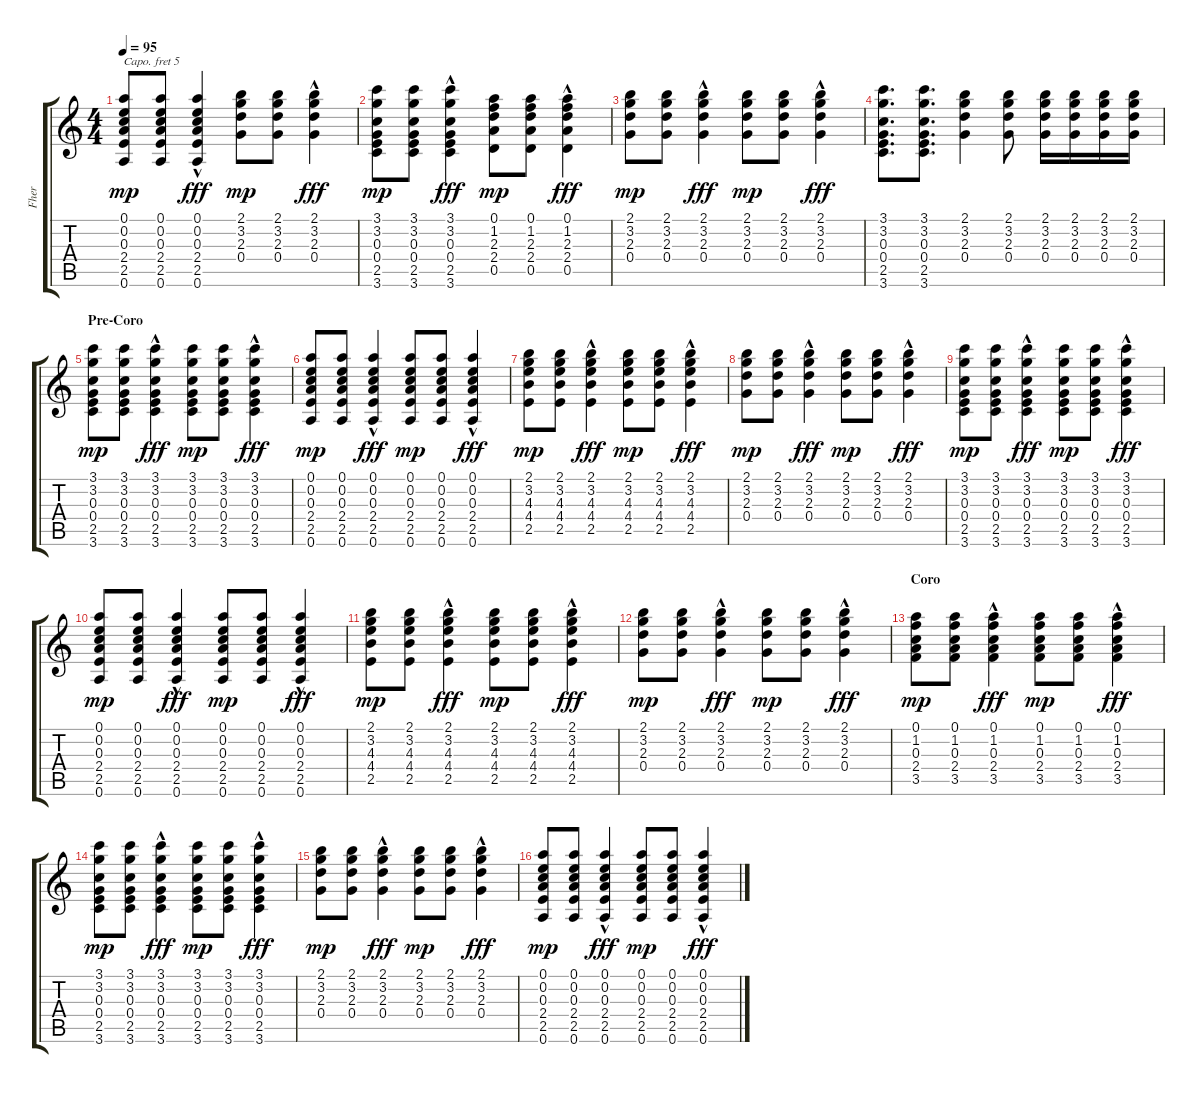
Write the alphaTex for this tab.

\track ("Fher" "Fher") {instrument electricguitarjazz}
\staff {score tabs}
\capo 5
\tuning (E4 B3 G3 D3 A2 E2) {hide}
\ts (4 4)
\tempo 95
\clef g2
\ks c
(0.1 0.2 0.3 2.4 2.5 0.6).8{dy mp} (0.1 0.2 0.3 2.4 2.5 0.6).8 (0.1{hac} 0.2{hac} 0.3{hac} 2.4{hac} 2.5{hac} 0.6{hac}).4{dy fff} (2.1 3.2 2.3 0.4).8{dy mp} (2.1 3.2 2.3 0.4).8 (2.1{hac} 3.2{hac} 2.3{hac} 0.4{hac}).4{dy fff} |
(3.1 3.2 0.3 0.4 2.5 3.6).8{dy mp} (3.1 3.2 0.3 0.4 2.5 3.6).8 (3.1{hac} 3.2{hac} 0.3{hac} 0.4{hac} 2.5{hac} 3.6{hac}).4{dy fff} (0.1 1.2 2.3 2.4 0.5).8{dy mp} (0.1 1.2 2.3 2.4 0.5).8 (0.1{hac} 1.2{hac} 2.3{hac} 2.4{hac} 0.5{hac}).4{dy fff} |
(2.1 3.2 2.3 0.4).8{dy mp} (2.1 3.2 2.3 0.4).8 (2.1{hac} 3.2{hac} 2.3{hac} 0.4{hac}).4{dy fff} (2.1 3.2 2.3 0.4).8{dy mp} (2.1 3.2 2.3 0.4).8 (2.1{hac} 3.2{hac} 2.3{hac} 0.4{hac}).4{dy fff} |
(3.1 3.2 0.3 0.4 2.5 3.6).8{d} (3.1 3.2 0.3 0.4 2.5 3.6).8{d} (2.1 3.2 2.3 0.4).4 (2.1 3.2 2.3 0.4).8 (2.1 3.2 2.3 0.4).16 (2.1 3.2 2.3 0.4).16 (2.1 3.2 2.3 0.4).16 (2.1 3.2 2.3 0.4).16 |
\section ("" "Pre-Coro")
(3.1 3.2 0.3 0.4 2.5 3.6).8{dy mp} (3.1 3.2 0.3 0.4 2.5 3.6).8 (3.1{hac} 3.2{hac} 0.3{hac} 0.4{hac} 2.5{hac} 3.6{hac}).4{dy fff} (3.1 3.2 0.3 0.4 2.5 3.6).8{dy mp} (3.1 3.2 0.3 0.4 2.5 3.6).8 (3.1{hac} 3.2{hac} 0.3{hac} 0.4{hac} 2.5{hac} 3.6{hac}).4{dy fff} |
(0.1 0.2 0.3 2.4 2.5 0.6).8{dy mp} (0.1 0.2 0.3 2.4 2.5 0.6).8 (0.1{hac} 0.2{hac} 0.3{hac} 2.4{hac} 2.5{hac} 0.6{hac}).4{dy fff} (0.1 0.2 0.3 2.4 2.5 0.6).8{dy mp} (0.1 0.2 0.3 2.4 2.5 0.6).8 (0.1{hac} 0.2{hac} 0.3{hac} 2.4{hac} 2.5{hac} 0.6{hac}).4{dy fff} |
(2.1 3.2 4.3 4.4 2.5).8{dy mp} (2.1 3.2 4.3 4.4 2.5).8 (2.1{hac} 3.2{hac} 4.3{hac} 4.4{hac} 2.5{hac}).4{dy fff} (2.1 3.2 4.3 4.4 2.5).8{dy mp} (2.1 3.2 4.3 4.4 2.5).8 (2.1{hac} 3.2{hac} 4.3{hac} 4.4{hac} 2.5{hac}).4{dy fff} |
(2.1 3.2 2.3 0.4).8{dy mp} (2.1 3.2 2.3 0.4).8 (2.1{hac} 3.2{hac} 2.3{hac} 0.4{hac}).4{dy fff} (2.1 3.2 2.3 0.4).8{dy mp} (2.1 3.2 2.3 0.4).8 (2.1{hac} 3.2{hac} 2.3{hac} 0.4{hac}).4{dy fff} |
(3.1 3.2 0.3 0.4 2.5 3.6).8{dy mp} (3.1 3.2 0.3 0.4 2.5 3.6).8 (3.1{hac} 3.2{hac} 0.3{hac} 0.4{hac} 2.5{hac} 3.6{hac}).4{dy fff} (3.1 3.2 0.3 0.4 2.5 3.6).8{dy mp} (3.1 3.2 0.3 0.4 2.5 3.6).8 (3.1{hac} 3.2{hac} 0.3{hac} 0.4{hac} 2.5{hac} 3.6{hac}).4{dy fff} |
(0.1 0.2 0.3 2.4 2.5 0.6).8{dy mp} (0.1 0.2 0.3 2.4 2.5 0.6).8 (0.1{hac} 0.2{hac} 0.3{hac} 2.4{hac} 2.5{hac} 0.6{hac}).4{dy fff} (0.1 0.2 0.3 2.4 2.5 0.6).8{dy mp} (0.1 0.2 0.3 2.4 2.5 0.6).8 (0.1{hac} 0.2{hac} 0.3{hac} 2.4{hac} 2.5{hac} 0.6{hac}).4{dy fff} |
(2.1 3.2 4.3 4.4 2.5).8{dy mp} (2.1 3.2 4.3 4.4 2.5).8 (2.1{hac} 3.2{hac} 4.3{hac} 4.4{hac} 2.5{hac}).4{dy fff} (2.1 3.2 4.3 4.4 2.5).8{dy mp} (2.1 3.2 4.3 4.4 2.5).8 (2.1{hac} 3.2{hac} 4.3{hac} 4.4{hac} 2.5{hac}).4{dy fff} |
(2.1 3.2 2.3 0.4).8{dy mp} (2.1 3.2 2.3 0.4).8 (2.1{hac} 3.2{hac} 2.3{hac} 0.4{hac}).4{dy fff} (2.1 3.2 2.3 0.4).8{dy mp} (2.1 3.2 2.3 0.4).8 (2.1{hac} 3.2{hac} 2.3{hac} 0.4{hac}).4{dy fff} |
\section ("" "Coro")
(0.1 1.2 0.3 2.4 3.5).8{dy mp} (0.1 1.2 0.3 2.4 3.5).8 (0.1{hac} 1.2{hac} 0.3{hac} 2.4{hac} 3.5{hac}).4{dy fff} (0.1 1.2 0.3 2.4 3.5).8{dy mp} (0.1 1.2 0.3 2.4 3.5).8 (0.1{hac} 1.2{hac} 0.3{hac} 2.4{hac} 3.5{hac}).4{dy fff} |
(3.1 3.2 0.3 0.4 2.5 3.6).8{dy mp} (3.1 3.2 0.3 0.4 2.5 3.6).8 (3.1{hac} 3.2{hac} 0.3{hac} 0.4{hac} 2.5{hac} 3.6{hac}).4{dy fff} (3.1 3.2 0.3 0.4 2.5 3.6).8{dy mp} (3.1 3.2 0.3 0.4 2.5 3.6).8 (3.1{hac} 3.2{hac} 0.3{hac} 0.4{hac} 2.5{hac} 3.6{hac}).4{dy fff} |
(2.1 3.2 2.3 0.4).8{dy mp} (2.1 3.2 2.3 0.4).8 (2.1{hac} 3.2{hac} 2.3{hac} 0.4{hac}).4{dy fff} (2.1 3.2 2.3 0.4).8{dy mp} (2.1 3.2 2.3 0.4).8 (2.1{hac} 3.2{hac} 2.3{hac} 0.4{hac}).4{dy fff} |
(0.1 0.2 0.3 2.4 2.5 0.6).8{dy mp} (0.1 0.2 0.3 2.4 2.5 0.6).8 (0.1{hac} 0.2{hac} 0.3{hac} 2.4{hac} 2.5{hac} 0.6{hac}).4{dy fff} (0.1 0.2 0.3 2.4 2.5 0.6).8{dy mp} (0.1 0.2 0.3 2.4 2.5 0.6).8 (0.1{hac} 0.2{hac} 0.3{hac} 2.4{hac} 2.5{hac} 0.6{hac}).4{dy fff}
